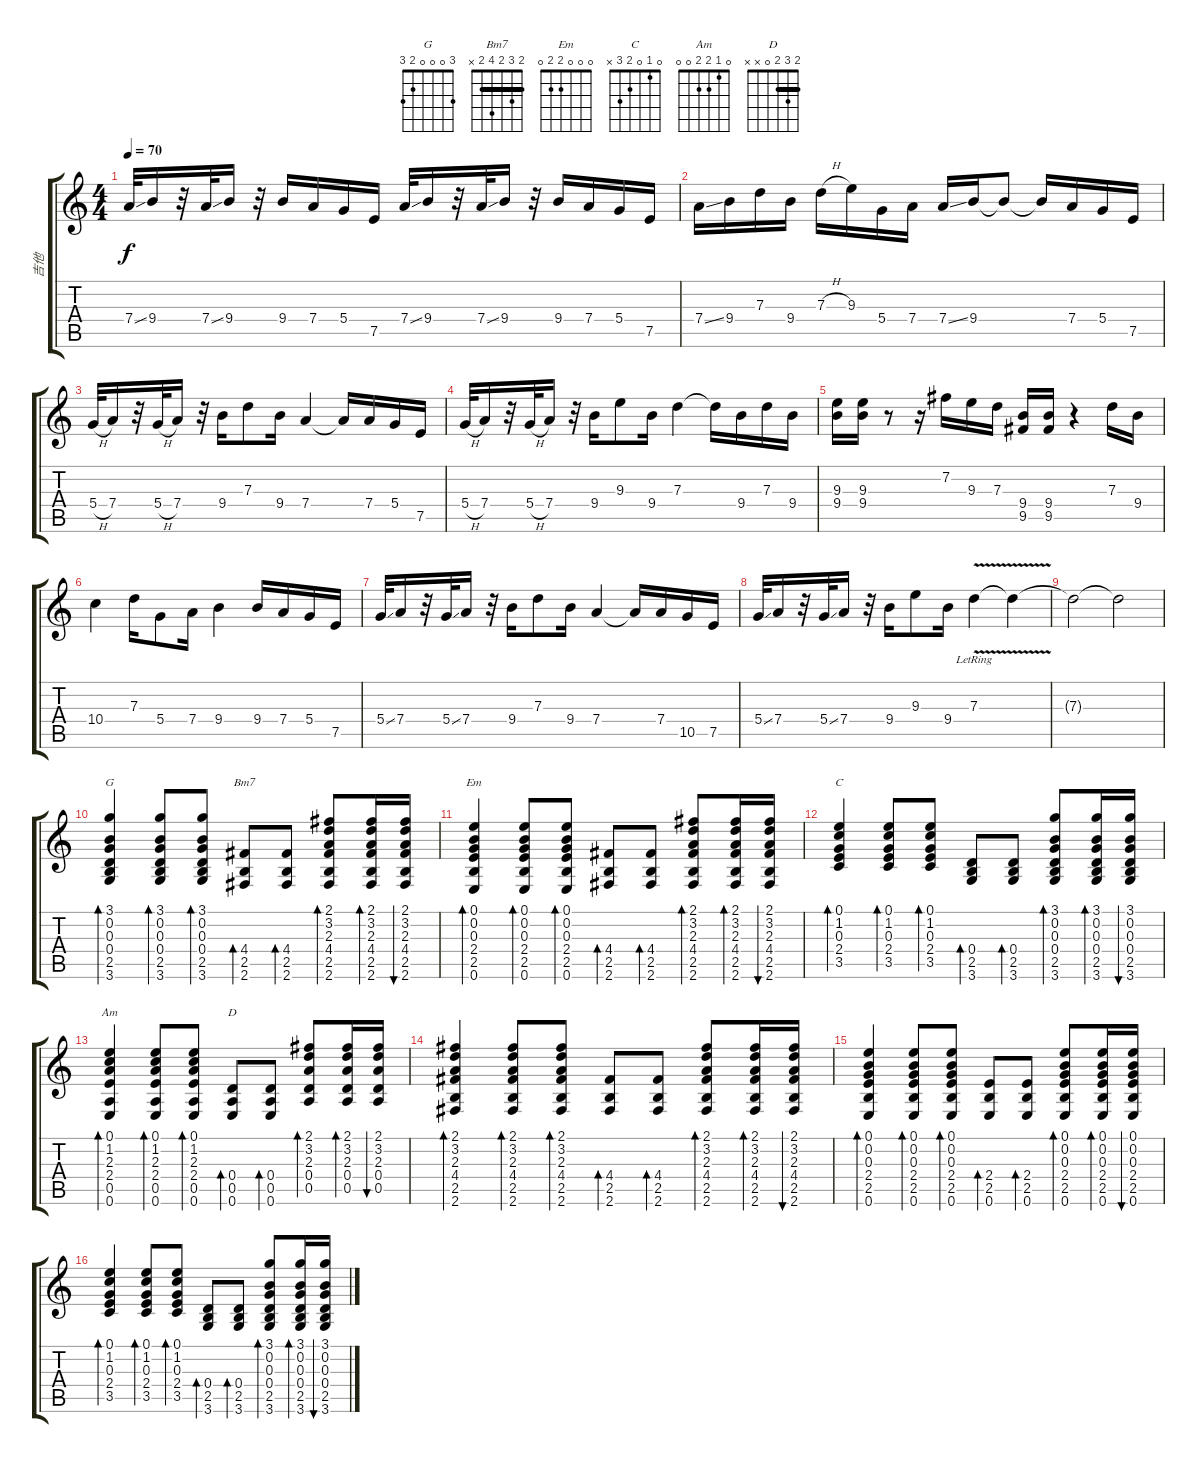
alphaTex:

\track ("吉他" "吉他") {instrument overdrivenguitar}
\staff {score tabs}
\tuning (E4 B3 G3 D3 A2 E2) {hide}
\chord ("G" 3 0 0 0 2 3)
\chord ("Bm7" 2 3 2 4 2 x) {barre 2}
\chord ("Em" 0 0 0 2 2 0)
\chord ("C" 0 1 0 2 3 x)
\chord ("Am" 0 1 2 2 0 0)
\chord ("D" 2 3 2 0 x x) {barre 2}
\ts (4 4)
\tempo 70
\clef g2
\ks c
7.4{ss}.32{dy f} 9.4.16 r.32 7.4{ss}.32 9.4.16 r.32 9.4.16 7.4.16 5.4.16 7.5.16 7.4{ss}.32 9.4.16 r.32 7.4{ss}.32 9.4.16 r.32 9.4.16 7.4.16 5.4.16 7.5.16 |
7.4{ss}.16 9.4.16 7.3.16 9.4.16 7.3{h}.16 9.3.16 5.4.16 7.4.16 7.4{ss}.16 9.4.16 9.4{t}.8 9.4{t}.16 7.4.16 5.4.16 7.5.16 |
5.4{h}.32 7.4.16 r.32 5.4{h}.32 7.4.16 r.32 9.4.16 7.3.8 9.4.16 7.4.4 7.4{t}.16 7.4.16 5.4.16 7.5.16 |
5.4{h}.32 7.4.16 r.32 5.4{h}.32 7.4.16 r.32 9.4.16 9.3.8 9.4.16 7.3.4 7.3{t}.16 9.4.16 7.3.16 9.4.16 |
(9.3 9.4).16 (9.3 9.4).16 r.8 r.16 7.2.16 9.3.16 7.3.16 (9.4 9.5).16 (9.4 9.5).16 r.4 7.3.16 9.4.16 |
10.4.4 7.3.16 5.4.8 7.4.16 9.4.4 9.4.16 7.4.16 5.4.16 7.5.16 |
5.4{ss}.32 7.4.16 r.32 5.4{ss}.32 7.4.16 r.32 9.4.16 7.3.8 9.4.16 7.4.4 7.4{t}.16 7.4.16 10.5.16 7.5.16 |
5.4{ss}.32 7.4.16 r.32 5.4{ss}.32 7.4.16 r.32 9.4.16 9.3.8 9.4.16 7.3{v lr}.4 7.3{t}.4 |
7.3{t}.2 7.3{t}.2 |
(3.1 0.2 0.3 0.4 2.5 3.6).4{bd 30 ch "G" volume 8} (3.1 0.2 0.3 0.4 2.5 3.6).8{bd 30} (3.1 0.2 0.3 0.4 2.5 3.6).8{bd 30} (4.4 2.5 2.6).8{bd 30 ch "Bm7"} (4.4 2.5 2.6).8{bd 30} (2.1 3.2 2.3 4.4 2.5 2.6).8{bd 30} (2.1 3.2 2.3 4.4 2.5 2.6).16{bd 30} (2.1 3.2 2.3 4.4 2.5 2.6).16{bu 30} |
(0.1 0.2 0.3 2.4 2.5 0.6).4{bd 30 ch "Em"} (0.1 0.2 0.3 2.4 2.5 0.6).8{bd 30} (0.1 0.2 0.3 2.4 2.5 0.6).8{bd 30} (4.4 2.5 2.6).8{bd 30} (4.4 2.5 2.6).8{bd 30} (2.1 3.2 2.3 4.4 2.5 2.6).8{bd 30} (2.1 3.2 2.3 4.4 2.5 2.6).16{bd 30} (2.1 3.2 2.3 4.4 2.5 2.6).16{bu 30} |
(0.1 1.2 0.3 2.4 3.5).4{bd 30 ch "C"} (0.1 1.2 0.3 2.4 3.5).8{bd 30} (0.1 1.2 0.3 2.4 3.5).8{bd 30} (0.4 2.5 3.6).8{bd 30} (0.4 2.5 3.6).8{bd 30} (3.1 0.2 0.3 0.4 2.5 3.6).8{bd 30} (3.1 0.2 0.3 0.4 2.5 3.6).16{bd 30} (3.1 0.2 0.3 0.4 2.5 3.6).16{bu 30} |
(0.1 1.2 2.3 2.4 0.5 0.6).4{bd 30 ch "Am"} (0.1 1.2 2.3 2.4 0.5 0.6).8{bd 30} (0.1 1.2 2.3 2.4 0.5 0.6).8{bd 30} (0.4 0.5 0.6).8{bd 30 ch "D"} (0.4 0.5 0.6).8{bd 30} (2.1 3.2 2.3 0.4 0.5).8{bd 30} (2.1 3.2 2.3 0.4 0.5).16{bd 30} (2.1 3.2 2.3 0.4 0.5).16{bu 30} |
(2.1 3.2 2.3 4.4 2.5 2.6).4{bd 30} (2.1 3.2 2.3 4.4 2.5 2.6).8{bd 30} (2.1 3.2 2.3 4.4 2.5 2.6).8{bd 30} (4.4 2.5 2.6).8{bd 30} (4.4 2.5 2.6).8{bd 30} (2.1 3.2 2.3 4.4 2.5 2.6).8{bd 30} (2.1 3.2 2.3 4.4 2.5 2.6).16{bd 30} (2.1 3.2 2.3 4.4 2.5 2.6).16{bu 30} |
(0.1 0.2 0.3 2.4 2.5 0.6).4{bd 30} (0.1 0.2 0.3 2.4 2.5 0.6).8{bd 30} (0.1 0.2 0.3 2.4 2.5 0.6).8{bd 30} (2.4 2.5 0.6).8{bd 30} (2.4 2.5 0.6).8{bd 30} (0.1 0.2 0.3 2.4 2.5 0.6).8{bd 30} (0.1 0.2 0.3 2.4 2.5 0.6).16{bd 30} (0.1 0.2 0.3 2.4 2.5 0.6).16{bu 30} |
(0.1 1.2 0.3 2.4 3.5).4{bd 30} (0.1 1.2 0.3 2.4 3.5).8{bd 30} (0.1 1.2 0.3 2.4 3.5).8{bd 30} (0.4 2.5 3.6).8{bd 30} (0.4 2.5 3.6).8{bd 30} (3.1 0.2 0.3 0.4 2.5 3.6).8{bd 30} (3.1 0.2 0.3 0.4 2.5 3.6).16{bd 30} (3.1 0.2 0.3 0.4 2.5 3.6).16{bu 30}
